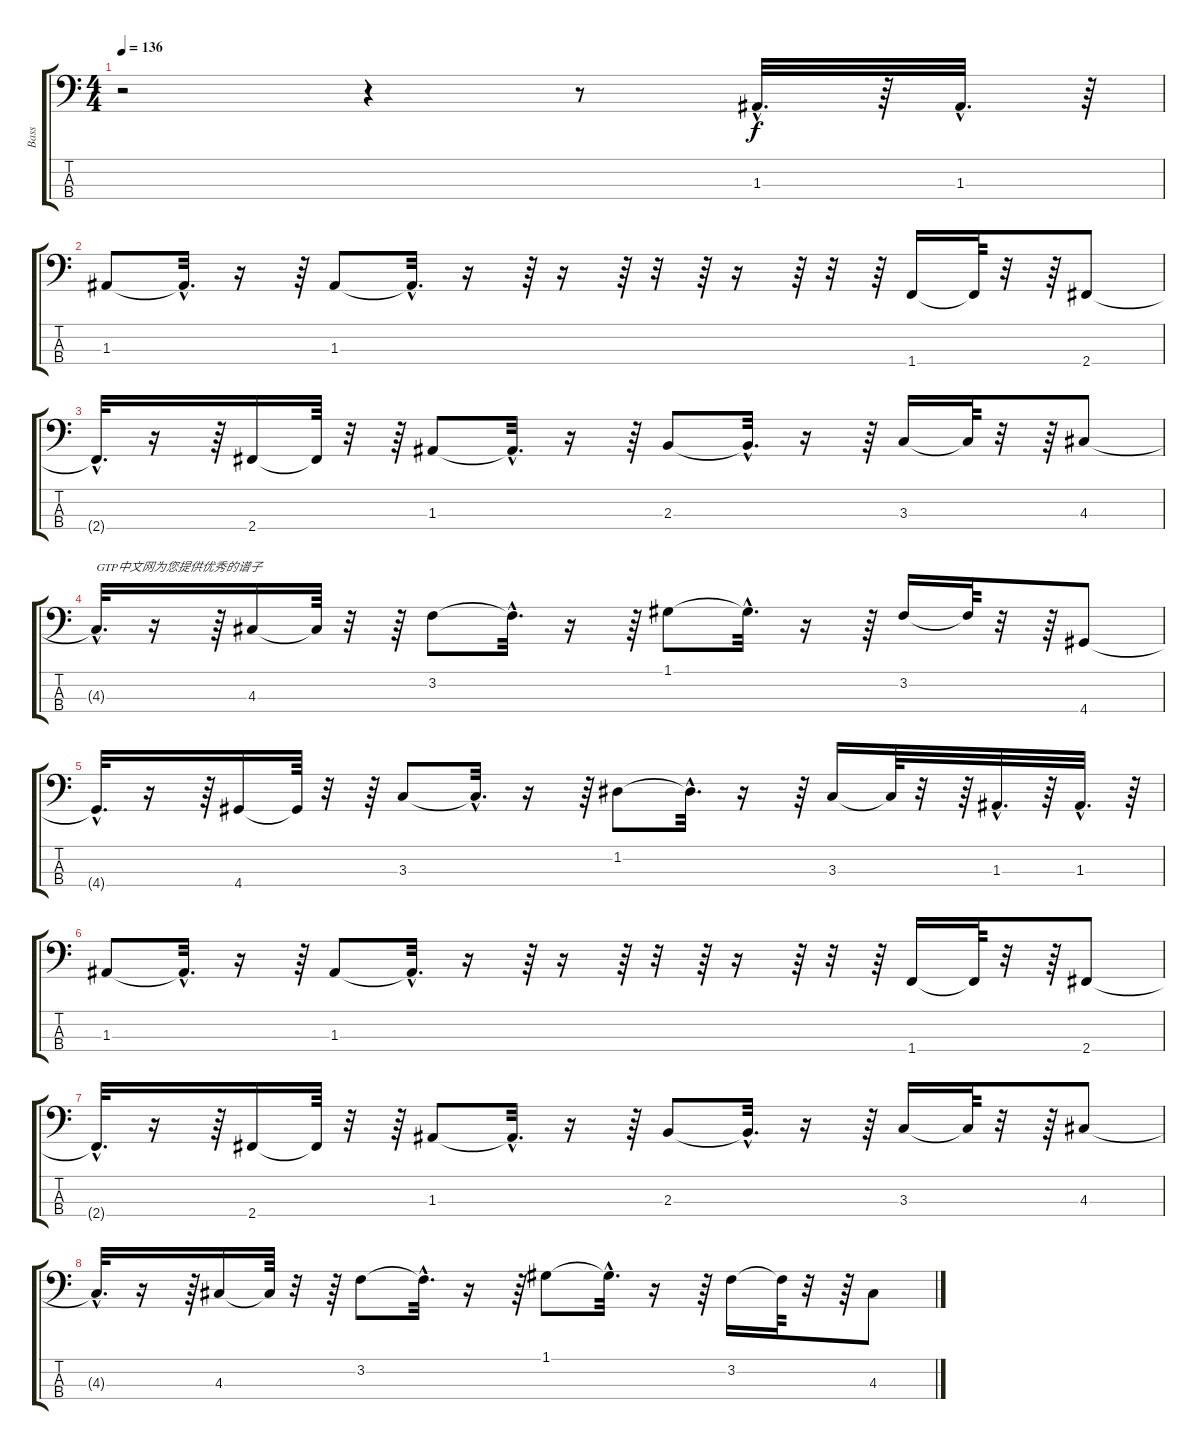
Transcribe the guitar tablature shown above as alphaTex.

\track ("Bass" "Bass") {instrument electricbassfinger}
\staff {score tabs}
\tuning (G2 D2 A1 E1) {hide}
\ts (4 4)
\tempo 136
\clef f4
\ks c
r.2{dy f instrument electricbassfinger} r.4 r.8 1.3{hac}.32{d} r.64 1.3{hac}.32{d} r.64 |
1.3.8 1.3{hac t}.32{d} r.16 r.64 1.3.8 1.3{hac t}.32{d} r.16 r.64 r.16 r.64 r.32 r.64 r.16 r.64 r.32 r.64 1.4.16 1.4{t}.64 r.32 r.64 2.4.8 |
2.4{hac t}.32{d} r.16 r.64 2.4.16 2.4{t}.64 r.32 r.64 1.3.8 1.3{hac t}.32{d} r.16 r.64 2.3.8 2.3{hac t}.32{d} r.16 r.64 3.3.16 3.3{t}.64 r.32 r.64 4.3.8 |
4.3{hac t}.32{d txt "GTP中文网为您提供优秀的谱子"} r.16 r.64 4.3.16 4.3{t}.64 r.32 r.64 3.2.8 3.2{hac t}.32{d} r.16 r.64 1.1.8 1.1{hac t}.32{d} r.16 r.64 3.2.16 3.2{t}.64 r.32 r.64 4.4.8 |
4.4{hac t}.32{d} r.16 r.64 4.4.16 4.4{t}.64 r.32 r.64 3.3.8 3.3{hac t}.32{d} r.16 r.64 1.2.8 1.2{hac t}.32{d} r.16 r.64 3.3.16 3.3{t}.64 r.32 r.64 1.3{hac}.32{d} r.64 1.3{hac}.32{d} r.64 |
1.3.8 1.3{hac t}.32{d} r.16 r.64 1.3.8 1.3{hac t}.32{d} r.16 r.64 r.16 r.64 r.32 r.64 r.16 r.64 r.32 r.64 1.4.16 1.4{t}.64 r.32 r.64 2.4.8 |
2.4{hac t}.32{d} r.16 r.64 2.4.16 2.4{t}.64 r.32 r.64 1.3.8 1.3{hac t}.32{d} r.16 r.64 2.3.8 2.3{hac t}.32{d} r.16 r.64 3.3.16 3.3{t}.64 r.32 r.64 4.3.8 |
4.3{hac t}.32{d} r.16 r.64 4.3.16 4.3{t}.64 r.32 r.64 3.2.8 3.2{hac t}.32{d} r.16 r.64 1.1.8 1.1{hac t}.32{d} r.16 r.64 3.2.16 3.2{t}.64 r.32 r.64 4.3.8
